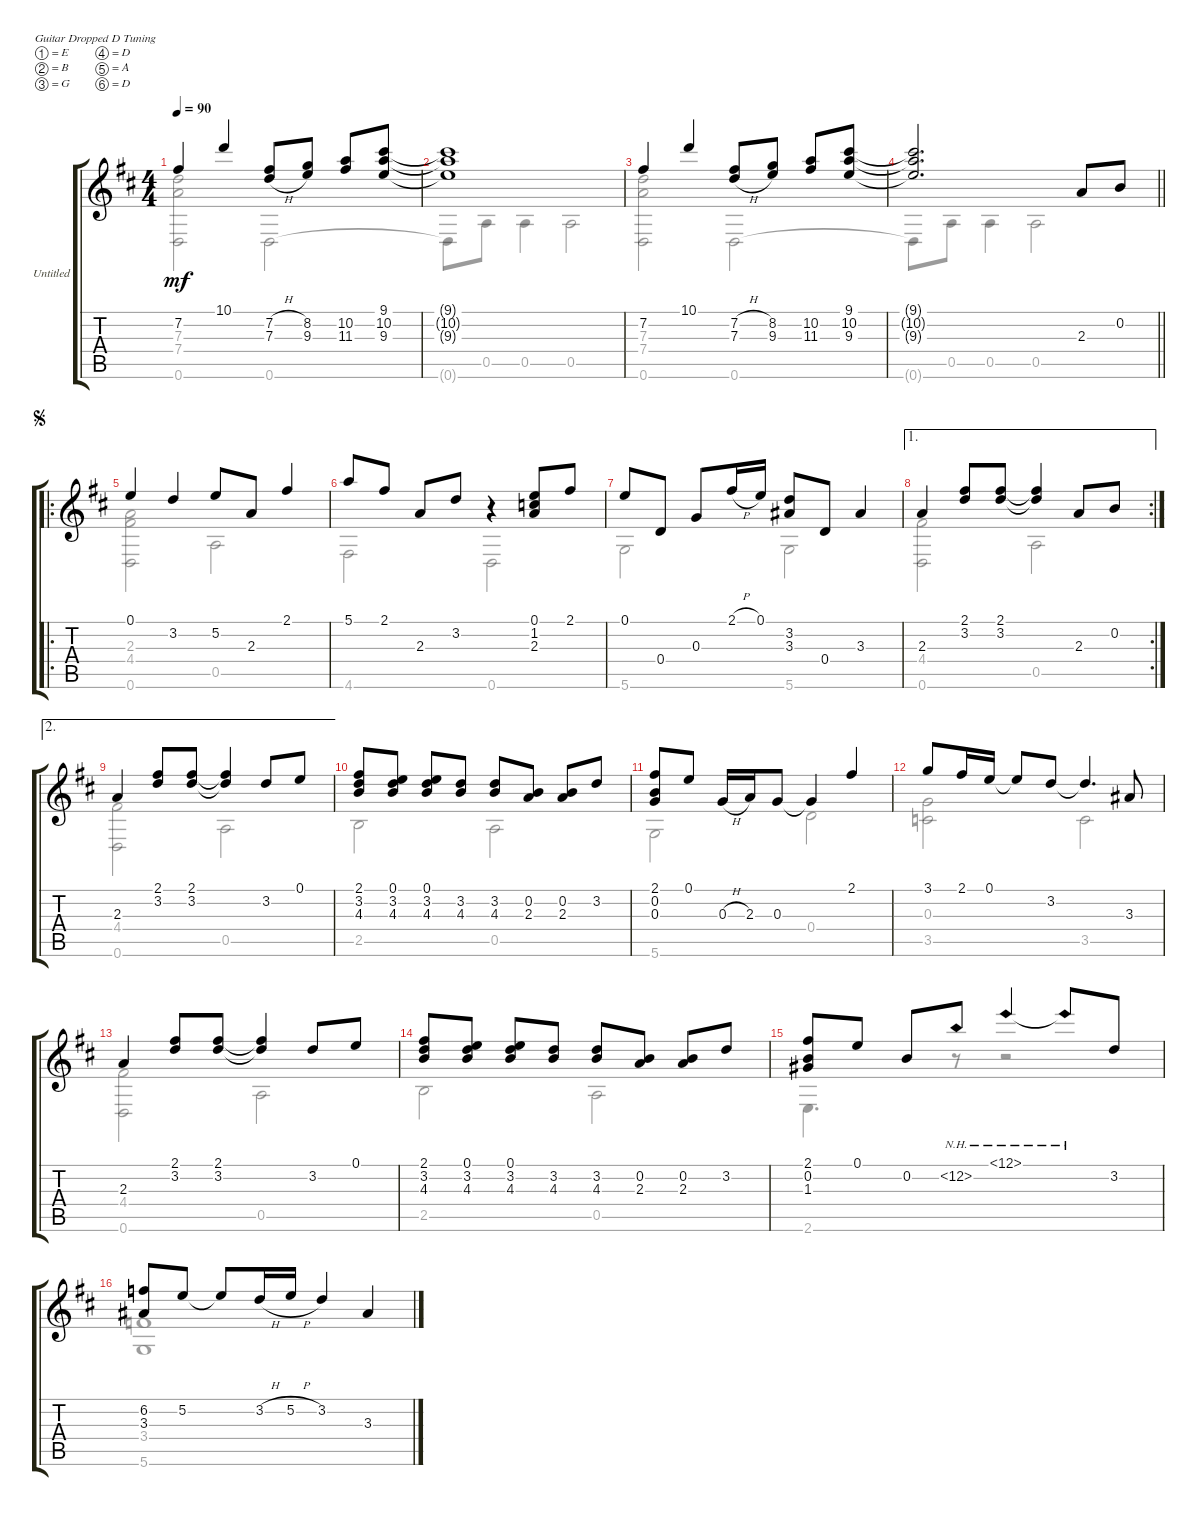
\bracketExtendMode groupsimilarinstruments
\firstSystemTrackNameOrientation horizontal
\otherSystemsTrackNameOrientation horizontal
\track ("Untitled" "Untitled") {instrument acousticguitarnylon}
\staff {score tabs}
\tuning (E4 B3 G3 D3 A2 D2)
\voice
\ts (4 4)
\tempo 90
\clef g2
\ks d
7.2.4{dy mf instrument acousticguitarnylon} 10.1.4 (7.2{h} 7.3{h}).8 (8.2 9.3).8 (10.2 11.3).8 (9.1 10.2 9.3).8 |
(9.1{t} 10.2{t} 9.3{t}).1 |
7.2.4 10.1.4 (7.2{h} 7.3{h}).8 (8.2 9.3).8 (10.2 11.3).8 (9.1 10.2 9.3).8 |
\barLineRight lightlight
(9.1{t} 10.2{t} 9.3{t}).2{d} 2.3.8 0.2.8 |
\ro
\jump segno
0.1.4 3.2.4 5.2.8 2.3.8 2.1.4 |
5.1.8 2.1.8 2.3.8 3.2.8 r.4 (0.1 1.2 2.3).8 2.1.8 |
0.1.8 0.4.8 0.3.8 2.1{h}.16 0.1.16 (3.2 3.3).8 0.4.8 3.3.4 |
\ae 1
\rc 2
2.3.4 (2.1 3.2).8 (2.1 3.2).8 (2.1{t} 3.2{t}).4 2.3.8 0.2.8 |
\ae 2
2.3.4 (2.1 3.2).8 (2.1 3.2).8 (2.1{t} 3.2{t}).4 3.2.8 0.1.8 |
(2.1 3.2 4.3).8 (0.1 3.2 4.3).8 (0.1 3.2 4.3).8 (3.2 4.3).8 (3.2 4.3).8 (0.2 2.3).8 (0.2 2.3).8 3.2.8 |
(2.1 0.2 0.3).8 0.1.8 0.3{h}.16 2.3.16 0.3.8 0.3{t}.4 2.1.4 |
3.1.8 2.1.16 0.1.16 0.1{t}.8 3.2.8 3.2{t}.4{d} 3.3.8 |
2.3.4 (2.1 3.2).8 (2.1 3.2).8 (2.1{t} 3.2{t}).4 3.2.8 0.1.8 |
(2.1 3.2 4.3).8 (0.1 3.2 4.3).8 (0.1 3.2 4.3).8 (3.2 4.3).8 (3.2 4.3).8 (0.2 2.3).8 (0.2 2.3).8 3.2.8 |
(2.1 0.2 1.3).8 0.1.8 0.2.8 12.2{nh}.8 12.1{nh}.4 12.1{nh t}.8 3.2.8 |
(6.2 3.3).8 5.2.8 5.2{t}.8 3.2{h}.16 5.2{h}.16 3.2.4 3.3.4
\voice
\clef g2
\ottava regular
\simile none
\ks d
(7.3 7.4 0.6).2{dy mf} 0.6.2 |
0.6{t}.8 0.5.8 0.5.4 0.5.2 |
(7.3 7.4 0.6).2 0.6.2 |
\barLineRight lightlight
0.6{t}.8 0.5.8 0.5.4 0.5.2 |
(2.3 4.4 0.6).2 0.5.2 |
4.6.2 0.6.2 |
5.6.2 5.6.2 |
(4.4 0.6).2 0.5.2 |
(4.4 0.6).2 0.5.2 |
2.5.2 0.5.2 |
5.6.2 0.4.2 |
(0.3 3.5).2 3.5.2 |
(4.4 0.6).2 0.5.2 |
2.5.2 0.5.2 |
2.6.4{d} r.8 r.2 |
(3.4 5.6).1
